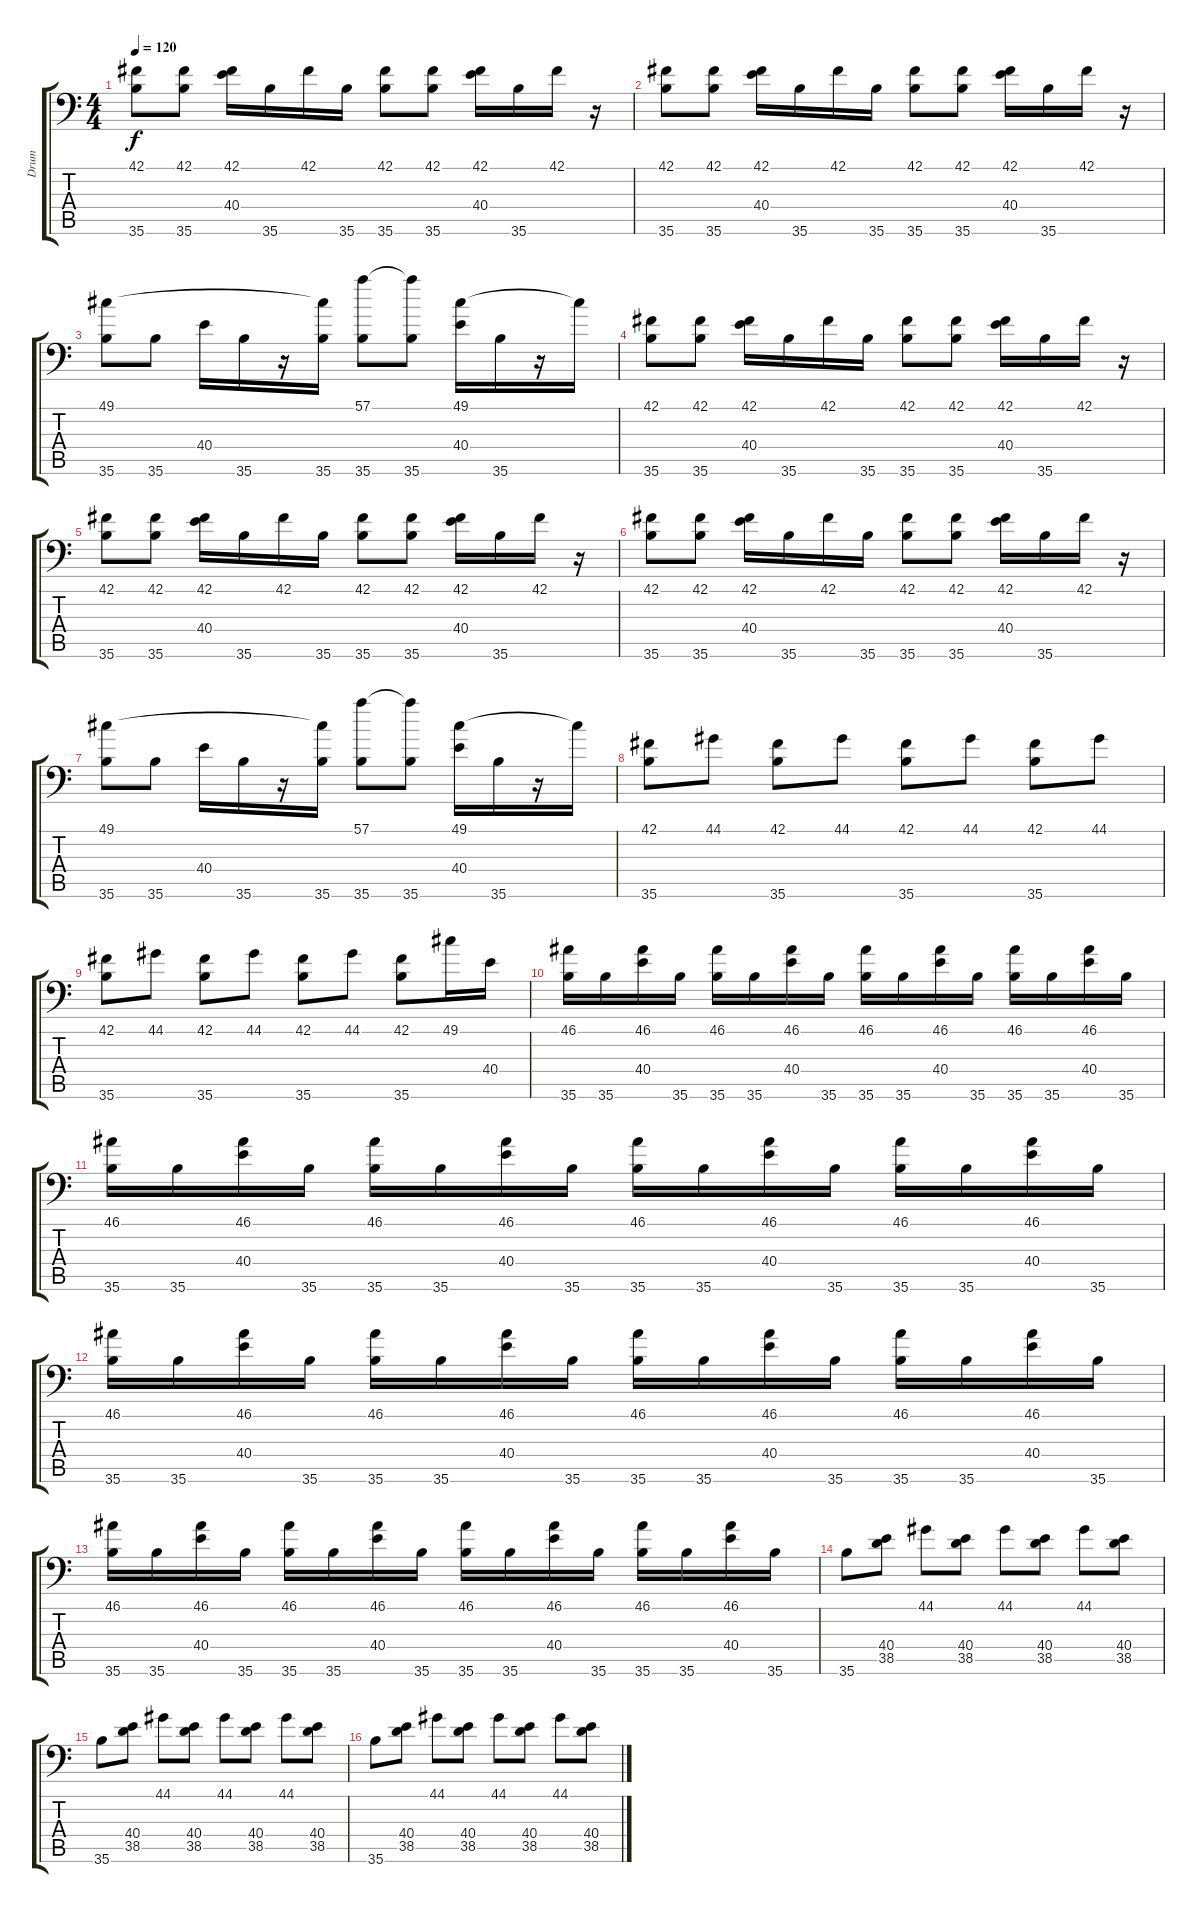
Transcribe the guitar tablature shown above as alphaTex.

\track ("Drum" "Drum") {instrument acousticgrandpiano}
\staff {score tabs}
\tuning (C-1 C-1 C-1 C-1 C-1 C-1) {hide}
\ts (4 4)
\tempo 120
\clef f4
\ks c
(42.1 35.6).8{dy f} (42.1 35.6).8 (42.1 40.4).16 35.6.16 42.1.16 35.6.16 (42.1 35.6).8 (42.1 35.6).8 (42.1 40.4).16 35.6.16 42.1.16 r.16 |
(42.1 35.6).8 (42.1 35.6).8 (42.1 40.4).16 35.6.16 42.1.16 35.6.16 (42.1 35.6).8 (42.1 35.6).8 (42.1 40.4).16 35.6.16 42.1.16 r.16 |
(49.1 35.6).8 35.6.8 40.4.16 35.6.16 r.16 (49.1{t} 35.6).16 (57.1 35.6).8 (57.1{t} 35.6).8 (49.1 40.4).16 35.6.16 r.16 49.1{t}.16 |
(42.1 35.6).8 (42.1 35.6).8 (42.1 40.4).16 35.6.16 42.1.16 35.6.16 (42.1 35.6).8 (42.1 35.6).8 (42.1 40.4).16 35.6.16 42.1.16 r.16 |
(42.1 35.6).8 (42.1 35.6).8 (42.1 40.4).16 35.6.16 42.1.16 35.6.16 (42.1 35.6).8 (42.1 35.6).8 (42.1 40.4).16 35.6.16 42.1.16 r.16 |
(42.1 35.6).8 (42.1 35.6).8 (42.1 40.4).16 35.6.16 42.1.16 35.6.16 (42.1 35.6).8 (42.1 35.6).8 (42.1 40.4).16 35.6.16 42.1.16 r.16 |
(49.1 35.6).8 35.6.8 40.4.16 35.6.16 r.16 (49.1{t} 35.6).16 (57.1 35.6).8 (57.1{t} 35.6).8 (49.1 40.4).16 35.6.16 r.16 49.1{t}.16 |
(42.1 35.6).8 44.1.8 (42.1 35.6).8 44.1.8 (42.1 35.6).8 44.1.8 (42.1 35.6).8 44.1.8 |
(42.1 35.6).8 44.1.8 (42.1 35.6).8 44.1.8 (42.1 35.6).8 44.1.8 (42.1 35.6).8 49.1.16 40.4.16 |
(46.1 35.6).16 35.6.16 (46.1 40.4).16 35.6.16 (46.1 35.6).16 35.6.16 (46.1 40.4).16 35.6.16 (46.1 35.6).16 35.6.16 (46.1 40.4).16 35.6.16 (46.1 35.6).16 35.6.16 (46.1 40.4).16 35.6.16 |
(46.1 35.6).16 35.6.16 (46.1 40.4).16 35.6.16 (46.1 35.6).16 35.6.16 (46.1 40.4).16 35.6.16 (46.1 35.6).16 35.6.16 (46.1 40.4).16 35.6.16 (46.1 35.6).16 35.6.16 (46.1 40.4).16 35.6.16 |
(46.1 35.6).16 35.6.16 (46.1 40.4).16 35.6.16 (46.1 35.6).16 35.6.16 (46.1 40.4).16 35.6.16 (46.1 35.6).16 35.6.16 (46.1 40.4).16 35.6.16 (46.1 35.6).16 35.6.16 (46.1 40.4).16 35.6.16 |
(46.1 35.6).16 35.6.16 (46.1 40.4).16 35.6.16 (46.1 35.6).16 35.6.16 (46.1 40.4).16 35.6.16 (46.1 35.6).16 35.6.16 (46.1 40.4).16 35.6.16 (46.1 35.6).16 35.6.16 (46.1 40.4).16 35.6.16 |
35.6.8 (40.4 38.5).8 44.1.8 (40.4 38.5).8 44.1.8 (40.4 38.5).8 44.1.8 (40.4 38.5).8 |
35.6.8 (40.4 38.5).8 44.1.8 (40.4 38.5).8 44.1.8 (40.4 38.5).8 44.1.8 (40.4 38.5).8 |
35.6.8 (40.4 38.5).8 44.1.8 (40.4 38.5).8 44.1.8 (40.4 38.5).8 44.1.8 (40.4 38.5).8
